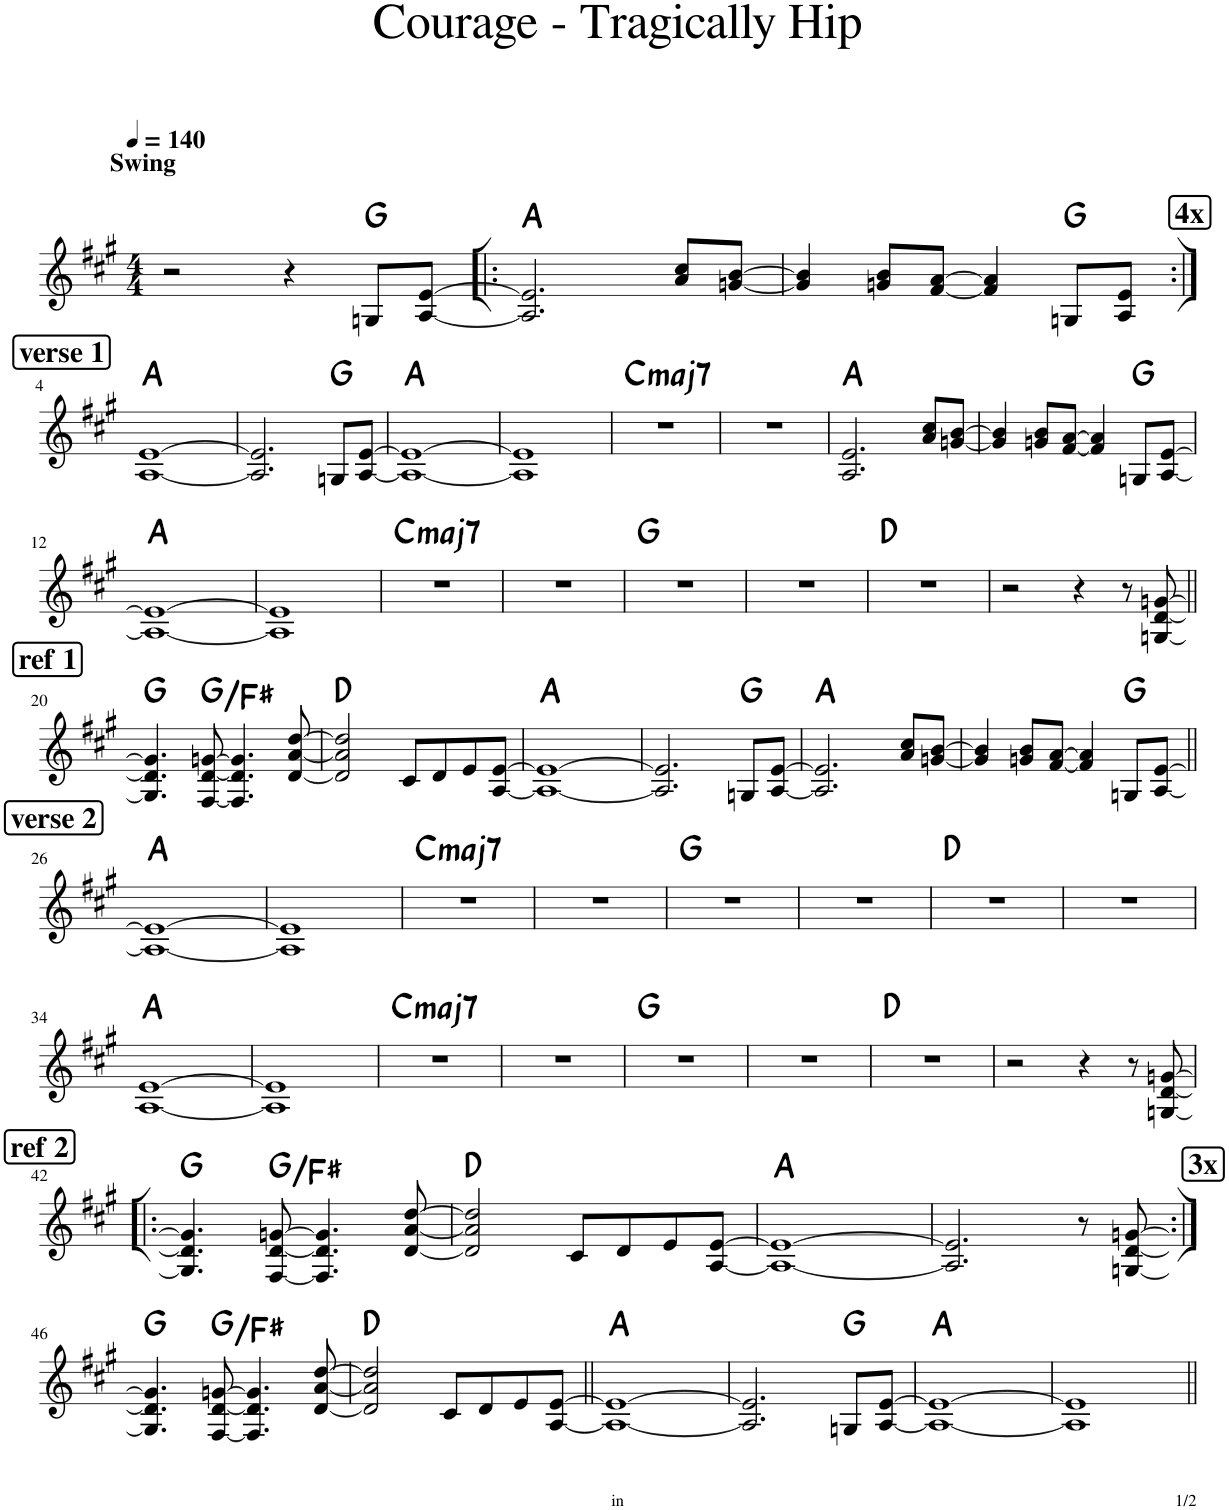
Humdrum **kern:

**kern	**harte
*part1	*part1
*staff1	*
*I"Piano	*
*I'Pno.	*
*clefG2	*
*k[f#c#g#]	*
*M4/4	*
*MM140	*
=1	=1
!LO:TX:a:B:t=Swing	!
2r	.
4r	.
8Gn/L	G:maj
[8A/ [8e/J	.
=2!|:	=2!|:
2.A/] 2.e/]	A:maj
8a/ 8cc#/L	.
[8gn/ [8b/J	.
!!LO:REH:place=s1:a:B:cj:fs=14:t=4x:qo=3.5
=3	=3
4g/] 4b/]	.
8gn/ 8b/L	.
[8f#/ [8a/J	.
4f#/] 4a/]	.
8Gn/L	G:maj
8A/ 8e/J	.
!!LO:LB:g=z
!!LO:REH:place=s1:a:B:cj:fs=14:t=verse 1
=4:|!	=4:|!
[1A [1e	A:maj
=5	=5
2.A/] 2.e/]	.
8Gn/L	G:maj
[8A/ [8e/J	.
=6	=6
1A_ 1e_	A:maj
=7	=7
1A] 1e]	.
=8	=8
!	!LO:H:kt=maj7
1r	C:maj7
=9	=9
1r	.
=10	=10
2.A/ 2.e/	A:maj
8a/ 8cc#/L	.
[8gn/ [8b/J	.
=11	=11
4g/] 4b/]	.
8gn/ 8b/L	.
[8f#/ [8a/J	.
4f#/] 4a/]	.
8Gn/L	G:maj
[8A/ [8e/J	.
!!LO:LB:g=z
=12	=12
1A_ 1e_	A:maj
=13	=13
1A] 1e]	.
=14	=14
!	!LO:H:kt=maj7
1r	C:maj7
=15	=15
1r	.
=16	=16
1r	G:maj
=17	=17
1r	.
=18	=18
1r	D:maj
=19	=19
2r	.
4r	.
8r	.
[8Gn/ [8d/ [8gn/	.
!!LO:LB:g=z
!!LO:REH:place=s1:a:B:cj:fs=14:t=ref 1
=20||	=20||
4.G/] 4.d/] 4.g/]	G:maj
[8F#/ [8d/ [8gn/	G:maj/7
4.F#/] 4.d/] 4.g/]	.
[8d/ [8a/ [8dd/	.
=21	=21
2d/] 2a/] 2dd/]	D:maj
8c#/L	.
8d/	.
8e/	.
[8A/ [8e/J	.
=22	=22
1A_ 1e_	A:maj
=23	=23
2.A/] 2.e/]	.
8Gn/L	G:maj
[8A/ [8e/J	.
=24	=24
2.A/] 2.e/]	A:maj
8a/ 8cc#/L	.
[8gn/ [8b/J	.
=25	=25
4g/] 4b/]	.
8gn/ 8b/L	.
[8f#/ [8a/J	.
4f#/] 4a/]	.
8Gn/L	G:maj
[8A/ [8e/J	.
!!LO:LB:g=z
!!LO:REH:place=s1:a:B:cj:fs=14:t=verse 2
=26||	=26||
1A_ 1e_	A:maj
=27	=27
1A] 1e]	.
=28	=28
!	!LO:H:kt=maj7
1r	C:maj7
=29	=29
1r	.
=30	=30
1r	G:maj
=31	=31
1r	.
=32	=32
1r	D:maj
=33	=33
1r	.
!!LO:LB:g=z
=34	=34
[1A [1e	A:maj
=35	=35
1A] 1e]	.
=36	=36
!	!LO:H:kt=maj7
1r	C:maj7
=37	=37
1r	.
=38	=38
1r	G:maj
=39	=39
1r	.
=40	=40
1r	D:maj
=41	=41
2r	.
4r	.
8r	.
[8Gn/ [8d/ [8gn/	.
!!LO:LB:g=z
!!LO:REH:place=s1:a:B:cj:fs=14:t=ref 2
=42!|:	=42!|:
4.G/] 4.d/] 4.g/]	G:maj
[8F#/ [8d/ [8gn/	G:maj/7
4.F#/] 4.d/] 4.g/]	.
[8d/ [8a/ [8dd/	.
=43	=43
2d/] 2a/] 2dd/]	D:maj
8c#/L	.
8d/	.
8e/	.
[8A/ [8e/J	.
=44	=44
1A_ 1e_	A:maj
!!LO:REH:place=s1:a:B:cj:fs=14:t=3x:qo=3.5
=45	=45
2.A/] 2.e/]	.
8r	.
[8Gn/ [8d/ [8gn/	.
!!LO:LB:g=z
=46:|!	=46:|!
4.G/] 4.d/] 4.g/]	G:maj
[8F#/ [8d/ [8gn/	G:maj/7
4.F#/] 4.d/] 4.g/]	.
[8d/ [8a/ [8dd/	.
=47	=47
2d/] 2a/] 2dd/]	D:maj
8c#/L	.
8d/	.
8e/	.
[8A/ [8e/J	.
=48||	=48||
1A_ 1e_	A:maj
=49	=49
2.A/] 2.e/]	.
8Gn/L	G:maj
[8A/ [8e/J	.
=50	=50
1A_ 1e_	A:maj
=51	=51
1A] 1e]	.
=||	=||
*-	*-
